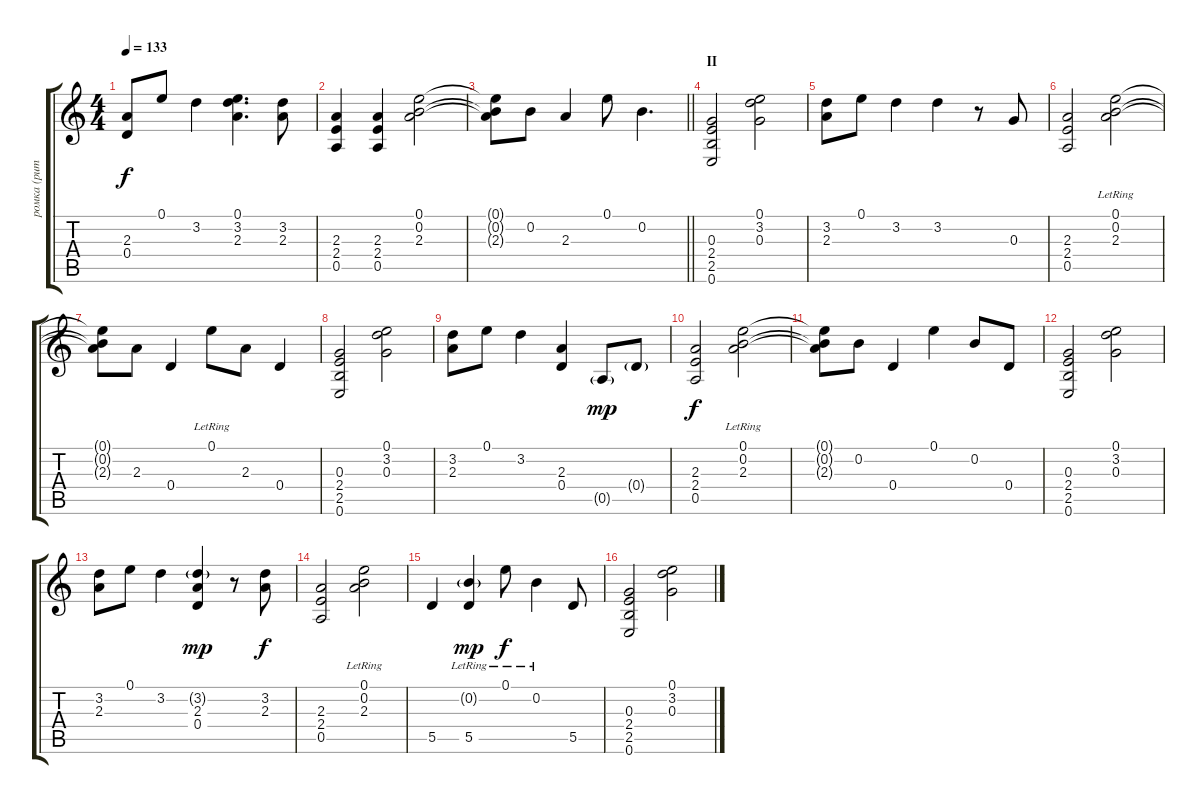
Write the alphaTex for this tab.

\track ("ромка (ритм)" "ромка (рит") {instrument electricguitarclean}
\staff {score tabs}
\tuning (E4 B3 G3 D3 A2 E2) {hide}
\ts (4 4)
\tempo 133
\clef g2
\ks c
(2.3 0.4).8{dy f} 0.1.8 3.2.4 (0.1 3.2 2.3).4{d} (3.2 2.3).8 |
(2.3 2.4 0.5).4 (2.3 2.4 0.5).4 (0.1 0.2 2.3).2 |
\barLineRight lightlight
(0.1{t} 0.2{t} 2.3{t}).8 0.2.8 2.3.4 0.1.8 0.2.4{d} |
\section ("" "II")
(0.3 2.4 2.5 0.6).2 (0.1 3.2 0.3).2 |
(3.2 2.3).8 0.1.8 3.2.4 3.2.4 r.8 0.3.8 |
(2.3 2.4 0.5).2 (0.1{lr} 0.2 2.3).2 |
(0.1{t} 0.2{t} 2.3{t}).8 2.3.8 0.4.4 0.1{lr}.8 2.3.8 0.4.4 |
(0.3 2.4 2.5 0.6).2 (0.1 3.2 0.3).2 |
(3.2 2.3).8 0.1.8 3.2.4 (2.3 0.4).4 0.5{g}.8{dy mp} 0.4{g}.8 |
(2.3 2.4 0.5).2{dy f} (0.1{lr} 0.2 2.3).2 |
(0.1{t} 0.2{t} 2.3{t}).8 0.2.8 0.4.4 0.1.4 0.2.8 0.4.8 |
(0.3 2.4 2.5 0.6).2 (0.1 3.2 0.3).2 |
(3.2 2.3).8 0.1.8 3.2.4 (3.2{g} 2.3 0.4).4{dy mp} r.8 (3.2 2.3).8{dy f} |
(2.3 2.4 0.5).2 (0.1{lr} 0.2 2.3).2 |
5.5.4 (0.2{g lr} 5.5{lr}).4{dy mp} 0.1{lr}.8{dy f} 0.2{lr}.4 5.5.8 |
(0.3 2.4 2.5 0.6).2 (0.1 3.2 0.3).2
